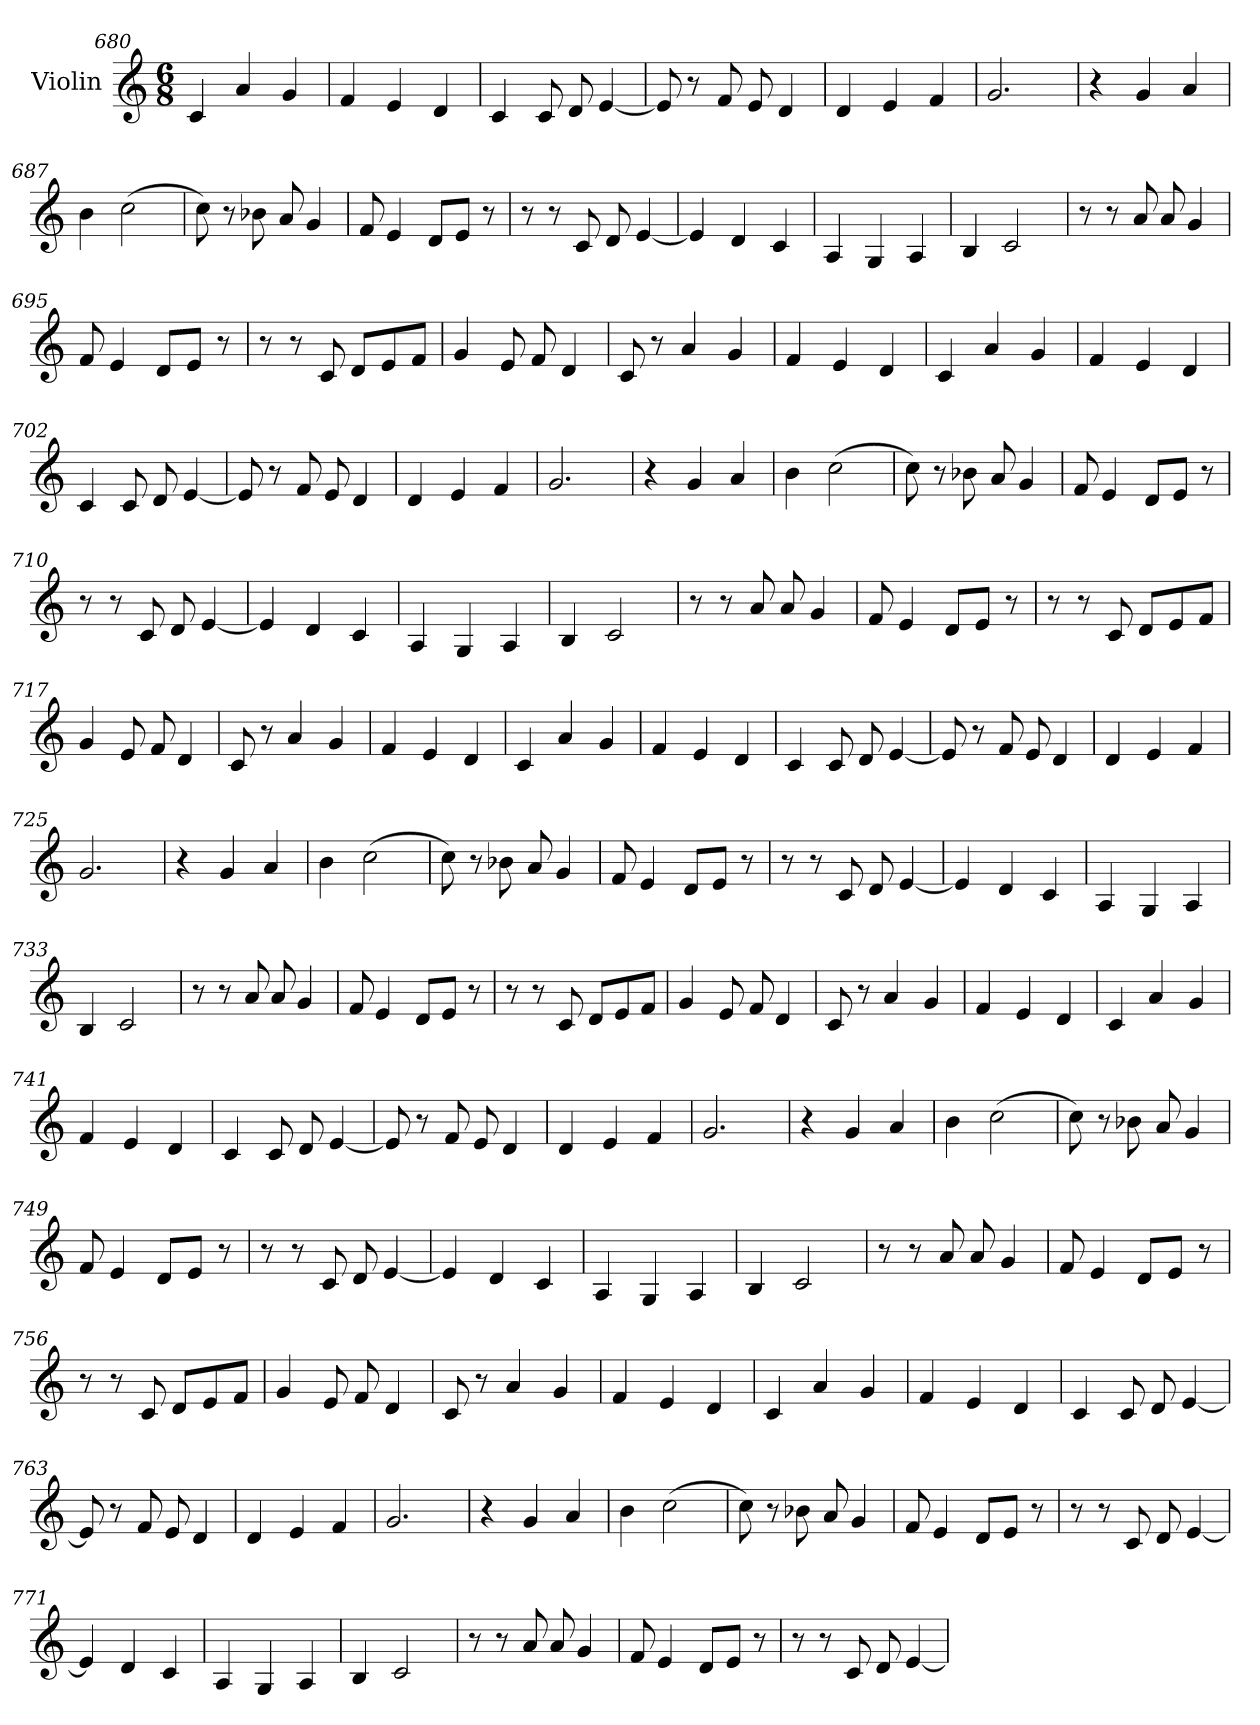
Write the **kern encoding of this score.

**kern
*part1
*staff1
*I"Violin
*clefG2
*k[]
*M6/8
=680
4c/
4a/
4g/
=681
4f/
4e/
4d/
!!LO:LB:g=z
=682
4c/
8c/
8d/
[4e/
=683
8e/]
8r
8f/
8e/
4d/
=684
4d/
4e/
4f/
=685
2.g/
=686
4r
4g/
4a/
=687
4b\
(>2cc\
=688
8cc\)
8r
8b-X\
8a/
4g/
!!LO:PB:g=z
=689
8f/
4e/
8d/L
8e/J
8r
=690
8r
8r
8c/
8d/
[4e/
=691
4e/]
4d/
4c/
=692
4A/
4G/
4A/
=693
4B/
2c/
=694
8r
8r
8a/
8a/
4g/
!!LO:LB:g=z
=695
8f/
4e/
8d/L
8e/J
8r
=696
8r
8r
8c/
8d/L
8e/
8f/J
=697
4g/
8e/
8f/
4d/
=698
8c/
8r
4a/
4g/
=699
4f/
4e/
4d/
=700
4c/
4a/
4g/
!!LO:LB:g=z
=701
4f/
4e/
4d/
=702
4c/
8c/
8d/
[4e/
=703
8e/]
8r
8f/
8e/
4d/
=704
4d/
4e/
4f/
=705
2.g/
=706
4r
4g/
4a/
=707
4b\
(>2cc\
!!LO:LB:g=z
=708
8cc\)
8r
8b-X\
8a/
4g/
=709
8f/
4e/
8d/L
8e/J
8r
=710
8r
8r
8c/
8d/
[4e/
=711
4e/]
4d/
4c/
=712
4A/
4G/
4A/
=713
4B/
2c/
=714
8r
8r
8a/
8a/
4g/
!!LO:LB:g=z
=715
8f/
4e/
8d/L
8e/J
8r
=716
8r
8r
8c/
8d/L
8e/
8f/J
=717
4g/
8e/
8f/
4d/
=718
8c/
8r
4a/
4g/
=719
4f/
4e/
4d/
=720
4c/
4a/
4g/
!!LO:LB:g=z
=721
4f/
4e/
4d/
=722
4c/
8c/
8d/
[4e/
=723
8e/]
8r
8f/
8e/
4d/
=724
4d/
4e/
4f/
=725
2.g/
=726
4r
4g/
4a/
=727
4b\
(>2cc\
!!LO:LB:g=z
=728
8cc\)
8r
8b-X\
8a/
4g/
=729
8f/
4e/
8d/L
8e/J
8r
=730
8r
8r
8c/
8d/
[4e/
=731
4e/]
4d/
4c/
=732
4A/
4G/
4A/
=733
4B/
2c/
=734
8r
8r
8a/
8a/
4g/
!!LO:LB:g=z
=735
8f/
4e/
8d/L
8e/J
8r
=736
8r
8r
8c/
8d/L
8e/
8f/J
=737
4g/
8e/
8f/
4d/
=738
8c/
8r
4a/
4g/
=739
4f/
4e/
4d/
=740
4c/
4a/
4g/
!!LO:PB:g=z
=741
4f/
4e/
4d/
=742
4c/
8c/
8d/
[4e/
=743
8e/]
8r
8f/
8e/
4d/
=744
4d/
4e/
4f/
=745
2.g/
=746
4r
4g/
4a/
=747
4b\
(>2cc\
!!LO:LB:g=z
=748
8cc\)
8r
8b-X\
8a/
4g/
=749
8f/
4e/
8d/L
8e/J
8r
=750
8r
8r
8c/
8d/
[4e/
=751
4e/]
4d/
4c/
=752
4A/
4G/
4A/
=753
4B/
2c/
=754
8r
8r
8a/
8a/
4g/
!!LO:LB:g=z
=755
8f/
4e/
8d/L
8e/J
8r
=756
8r
8r
8c/
8d/L
8e/
8f/J
=757
4g/
8e/
8f/
4d/
=758
8c/
8r
4a/
4g/
=759
4f/
4e/
4d/
=760
4c/
4a/
4g/
!!LO:LB:g=z
=761
4f/
4e/
4d/
=762
4c/
8c/
8d/
[4e/
=763
8e/]
8r
8f/
8e/
4d/
=764
4d/
4e/
4f/
=765
2.g/
=766
4r
4g/
4a/
=767
4b\
(>2cc\
!!LO:LB:g=z
=768
8cc\)
8r
8b-X\
8a/
4g/
=769
8f/
4e/
8d/L
8e/J
8r
=770
8r
8r
8c/
8d/
[4e/
=771
4e/]
4d/
4c/
=772
4A/
4G/
4A/
=773
4B/
2c/
=774
8r
8r
8a/
8a/
4g/
!!LO:LB:g=z
=775
8f/
4e/
8d/L
8e/J
8r
=776
8r
8r
8c/
8d/
[4e/
=
*-
